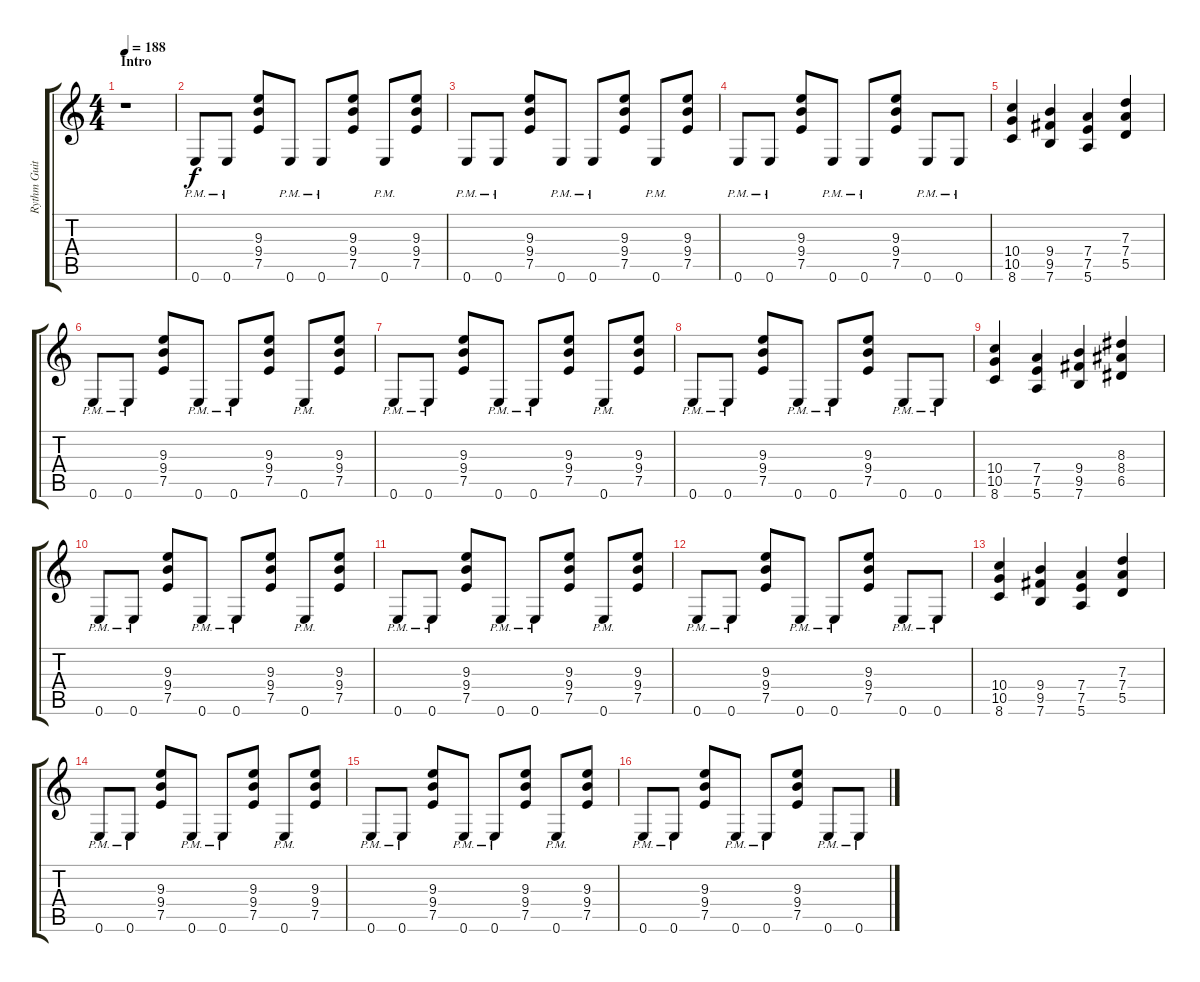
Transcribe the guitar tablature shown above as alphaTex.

\track ("Rythm Guitar 2" "Rythm Guit") {instrument distortionguitar}
\staff {score tabs}
\tuning (E4 B3 G3 D3 A2 E2) {hide}
\ts (4 4)
\section ("" "Intro")
\tempo 188
\clef g2
\ks c
r.1{dy f instrument distortionguitar} |
0.6{pm}.8 0.6{pm}.8 (9.3 9.4 7.5).8 0.6{pm}.8 0.6{pm}.8 (9.3 9.4 7.5).8 0.6{pm}.8 (9.3 9.4 7.5).8 |
0.6{pm}.8 0.6{pm}.8 (9.3 9.4 7.5).8 0.6{pm}.8 0.6{pm}.8 (9.3 9.4 7.5).8 0.6{pm}.8 (9.3 9.4 7.5).8 |
0.6{pm}.8 0.6{pm}.8 (9.3 9.4 7.5).8 0.6{pm}.8 0.6{pm}.8 (9.3 9.4 7.5).8 0.6{pm}.8 0.6{pm}.8 |
(10.4 10.5 8.6).4 (9.4 9.5 7.6).4 (7.4 7.5 5.6).4 (7.3 7.4 5.5).4 |
0.6{pm}.8 0.6{pm}.8 (9.3 9.4 7.5).8 0.6{pm}.8 0.6{pm}.8 (9.3 9.4 7.5).8 0.6{pm}.8 (9.3 9.4 7.5).8 |
0.6{pm}.8 0.6{pm}.8 (9.3 9.4 7.5).8 0.6{pm}.8 0.6{pm}.8 (9.3 9.4 7.5).8 0.6{pm}.8 (9.3 9.4 7.5).8 |
0.6{pm}.8 0.6{pm}.8 (9.3 9.4 7.5).8 0.6{pm}.8 0.6{pm}.8 (9.3 9.4 7.5).8 0.6{pm}.8 0.6{pm}.8 |
(10.4 10.5 8.6).4 (7.4 7.5 5.6).4 (9.4 9.5 7.6).4 (8.3 8.4 6.5).4 |
0.6{pm}.8 0.6{pm}.8 (9.3 9.4 7.5).8 0.6{pm}.8 0.6{pm}.8 (9.3 9.4 7.5).8 0.6{pm}.8 (9.3 9.4 7.5).8 |
0.6{pm}.8 0.6{pm}.8 (9.3 9.4 7.5).8 0.6{pm}.8 0.6{pm}.8 (9.3 9.4 7.5).8 0.6{pm}.8 (9.3 9.4 7.5).8 |
0.6{pm}.8 0.6{pm}.8 (9.3 9.4 7.5).8 0.6{pm}.8 0.6{pm}.8 (9.3 9.4 7.5).8 0.6{pm}.8 0.6{pm}.8 |
(10.4 10.5 8.6).4 (9.4 9.5 7.6).4 (7.4 7.5 5.6).4 (7.3 7.4 5.5).4 |
0.6{pm}.8 0.6{pm}.8 (9.3 9.4 7.5).8 0.6{pm}.8 0.6{pm}.8 (9.3 9.4 7.5).8 0.6{pm}.8 (9.3 9.4 7.5).8 |
0.6{pm}.8 0.6{pm}.8 (9.3 9.4 7.5).8 0.6{pm}.8 0.6{pm}.8 (9.3 9.4 7.5).8 0.6{pm}.8 (9.3 9.4 7.5).8 |
0.6{pm}.8 0.6{pm}.8 (9.3 9.4 7.5).8 0.6{pm}.8 0.6{pm}.8 (9.3 9.4 7.5).8 0.6{pm}.8 0.6{pm}.8
